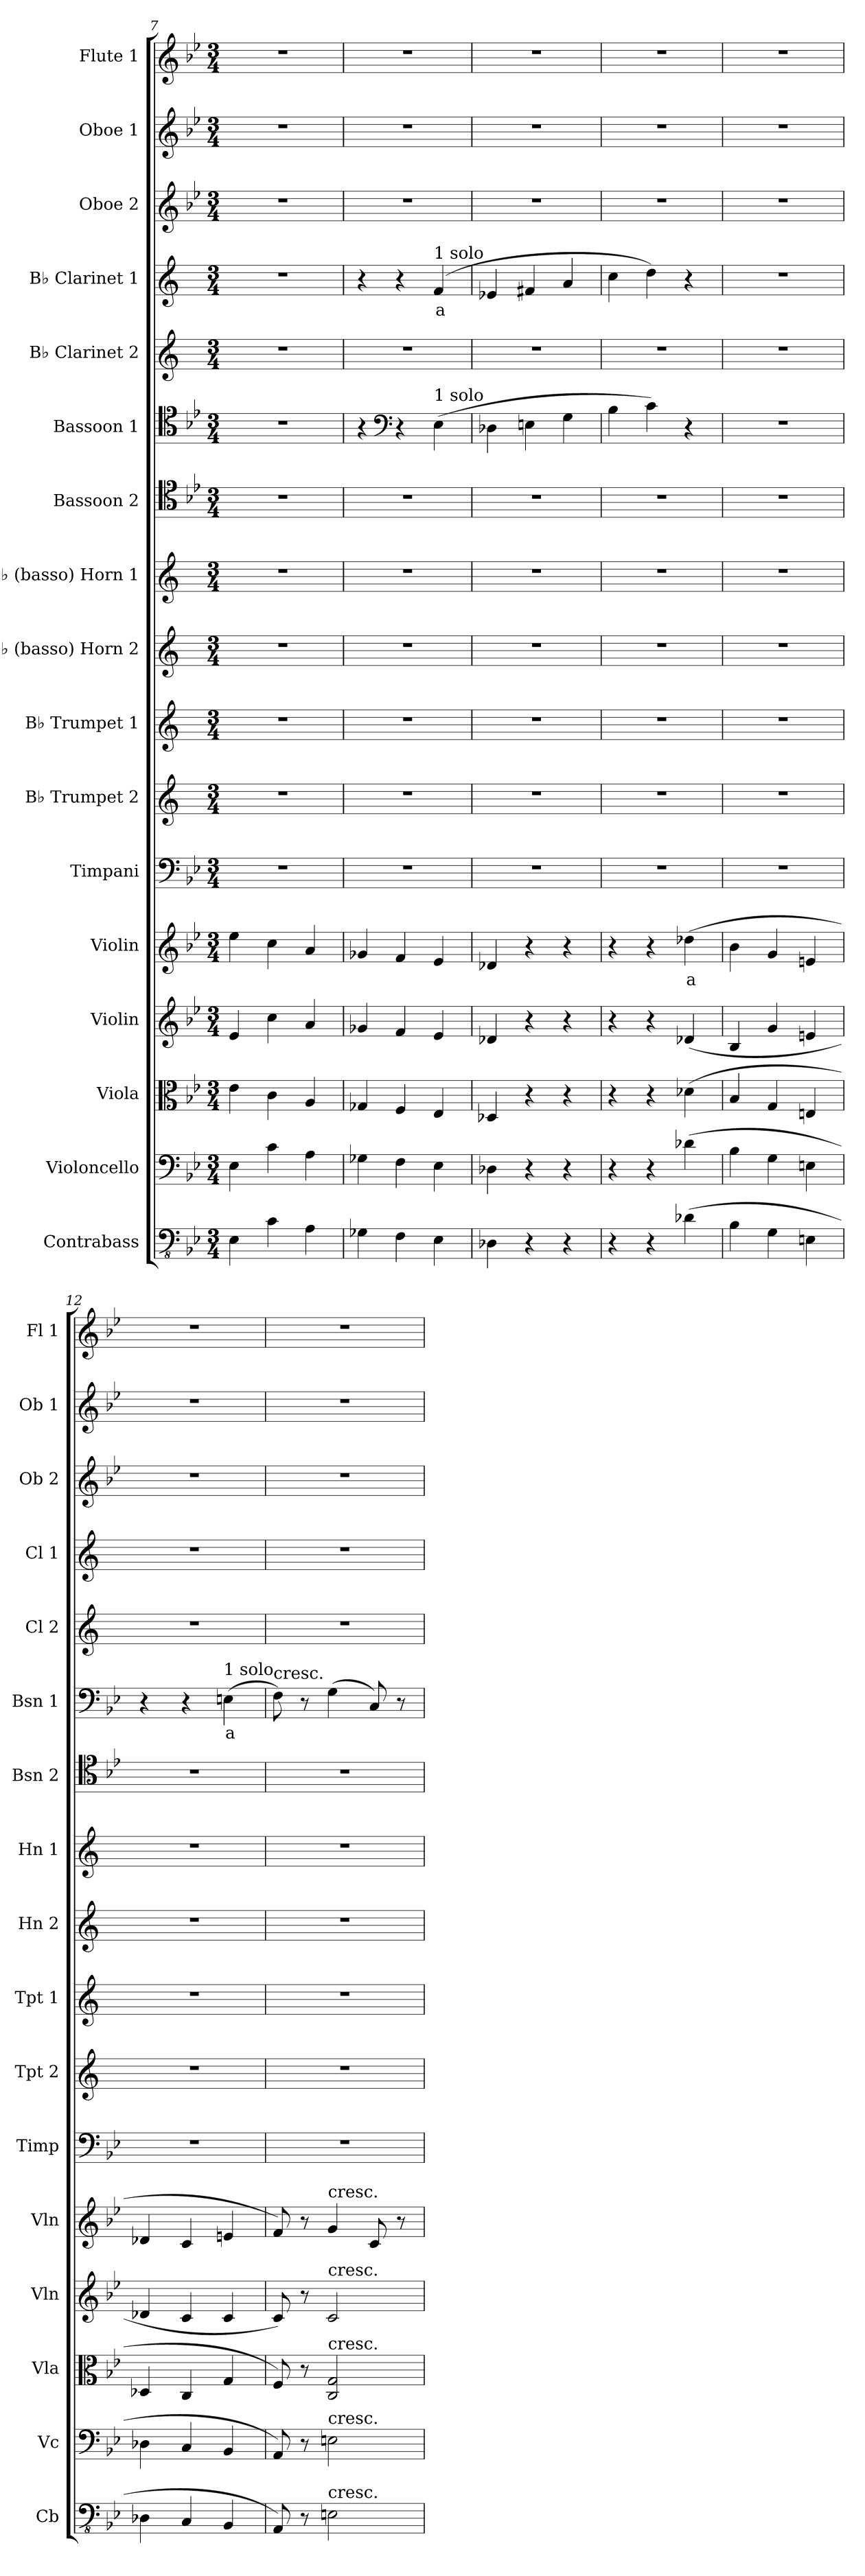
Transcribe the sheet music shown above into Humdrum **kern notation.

**kern	**kern	**kern	**kern	**kern	**text	**kern	**kern	**kern	**kern	**kern	**kern	**kern	**text	**kern	**kern	**text	**kern	**kern	**kern
*part17	*part16	*part15	*part14	*part13	*part13	*part12	*part11	*part10	*part9	*part8	*part7	*part6	*part6	*part5	*part4	*part4	*part3	*part2	*part1
*staff17	*staff16	*staff15	*staff14	*staff13	*staff13	*staff12	*staff11	*staff10	*staff9	*staff8	*staff7	*staff6	*staff6	*staff5	*staff4	*staff4	*staff3	*staff2	*staff1
*I"Contrabass	*I"Violoncello	*I"Viola	*I"Violin	*I"Violin	*	*I"Timpani	*I"B♭ Trumpet 2	*I"B♭ Trumpet 1	*I"B♭ (basso) Horn 2	*I"B♭ (basso) Horn 1	*I"Bassoon 2	*I"Bassoon 1	*	*I"B♭ Clarinet 2	*I"B♭ Clarinet 1	*	*I"Oboe 2	*I"Oboe 1	*I"Flute 1
*I'Cb	*I'Vc	*I'Vla	*I'Vln	*I'Vln	*	*I'Timp	*I'Tpt 2	*I'Tpt 1	*I'Hn 2	*I'Hn 1	*I'Bsn 2	*I'Bsn 1	*	*I'Cl 2	*I'Cl 1	*	*I'Ob 2	*I'Ob 1	*I'Fl 1
*clefFv4	*clefF4	*clefC3	*clefG2	*clefG2	*	*clefF4	*clefG2	*clefG2	*clefG2	*clefG2	*clefC4	*clefC4	*	*clefG2	*clefG2	*	*clefG2	*clefG2	*clefG2
*	*	*	*	*	*	*	*ITrd1c2	*ITrd1c2	*ITrd4c7	*ITrd4c7	*	*	*	*ITrd1c2	*ITrd1c2	*	*	*	*
*k[b-e-]	*k[b-e-]	*k[b-e-]	*k[b-e-]	*k[b-e-]	*	*k[b-e-]	*k[b-e-]	*k[b-e-]	*k[b-]	*k[b-]	*k[b-e-]	*k[b-e-]	*	*k[b-e-]	*k[b-e-]	*	*k[b-e-]	*k[b-e-]	*k[b-e-]
*M3/4	*M3/4	*M3/4	*M3/4	*M3/4	*	*M3/4	*M3/4	*M3/4	*M3/4	*M3/4	*M3/4	*M3/4	*	*M3/4	*M3/4	*	*M3/4	*M3/4	*M3/4
=7	=7	=7	=7	=7	=7	=7	=7	=7	=7	=7	=7	=7	=7	=7	=7	=7	=7	=7	=7
4EE-\	4E-\	4e-\	4e-/	4ee-\	.	2.r	2.r	2.r	2.r	2.r	2.r	2.r	.	2.r	2.r	.	2.r	2.r	2.r
4C\	4c\	4c\	4cc\	4cc\	.	.	.	.	.	.	.	.	.	.	.	.	.	.	.
4AA\	4A\	4A/	4a/	4a/	.	.	.	.	.	.	.	.	.	.	.	.	.	.	.
=8	=8	=8	=8	=8	=8	=8	=8	=8	=8	=8	=8	=8	=8	=8	=8	=8	=8	=8	=8
4GG-X\	4G-X\	4G-X/	4g-X/	4g-X/	.	2.r	2.r	2.r	2.r	2.r	2.r	4r	.	2.r	4r	.	2.r	2.r	2.r
*	*	*	*	*	*	*	*	*	*	*	*	*clefF4	*	*	*	*	*	*	*
4FF\	4F\	4F/	4f/	4f/	.	.	.	.	.	.	.	4r	.	.	4r	.	.	.	.
!	!	!	!	!	!	!	!	!	!	!	!	!	!	!	!LO:TX:a:t=1 solo	!	!	!	!
!	!	!	!	!	!	!	!	!	!	!	!	!LO:TX:a:t=1 solo	!	!	!	!	!	!	!
!	!	!	!	!	!	!	!	!	!	!	!	!	!	!	!	!LO:LY:b:color=#FF0000	!	!	!
4EE-\	4E-\	4E-/	4e-/	4e-/	.	.	.	.	.	.	.	(>4E-\	.	.	(>4e-/	a	.	.	.
!!LO:PB:g=z
=9	=9	=9	=9	=9	=9	=9	=9	=9	=9	=9	=9	=9	=9	=9	=9	=9	=9	=9	=9
4DD-X\	4D-X\	4D-X/	4d-X/	4d-X/	.	2.r	2.r	2.r	2.r	2.r	2.r	4D-X\	.	2.r	4d-X/	.	2.r	2.r	2.r
4r	4r	4r	4r	4r	.	.	.	.	.	.	.	4En\	.	.	4en/	.	.	.	.
4r	4r	4r	4r	4r	.	.	.	.	.	.	.	4G\	.	.	4g/	.	.	.	.
=10	=10	=10	=10	=10	=10	=10	=10	=10	=10	=10	=10	=10	=10	=10	=10	=10	=10	=10	=10
4r	4r	4r	4r	4r	.	2.r	2.r	2.r	2.r	2.r	2.r	4B-\	.	2.r	4b-\	.	2.r	2.r	2.r
4r	4r	4r	4r	4r	.	.	.	.	.	.	.	4c\)	.	.	4cc\)	.	.	.	.
!	!	!	!	!	!LO:LY:b:color=#FF0000	!	!	!	!	!	!	!	!	!	!	!	!	!	!
(>4D-X\	(>4d-X\	(>4d-X\	(>4d-X/	(>4dd-X\	a	.	.	.	.	.	.	4r	.	.	4r	.	.	.	.
=11	=11	=11	=11	=11	=11	=11	=11	=11	=11	=11	=11	=11	=11	=11	=11	=11	=11	=11	=11
4BB-\	4B-\	4B-/	4B-/	4b-\	.	2.r	2.r	2.r	2.r	2.r	2.r	2.r	.	2.r	2.r	.	2.r	2.r	2.r
4GG\	4G\	4G/	4g/	4g/	.	.	.	.	.	.	.	.	.	.	.	.	.	.	.
4EEn\	4En\	4En/	4en/	4en/	.	.	.	.	.	.	.	.	.	.	.	.	.	.	.
=12	=12	=12	=12	=12	=12	=12	=12	=12	=12	=12	=12	=12	=12	=12	=12	=12	=12	=12	=12
4DD-X\	4D-X\	4D-X/	4d-X/	4d-X/	.	2.r	2.r	2.r	2.r	2.r	2.r	4r	.	2.r	2.r	.	2.r	2.r	2.r
4CC/	4C/	4C/	4c/	4c/	.	.	.	.	.	.	.	4r	.	.	.	.	.	.	.
!	!	!	!	!	!	!	!	!	!	!	!	!LO:TX:a:t=1 solo	!	!	!	!	!	!	!
!	!	!	!	!	!	!	!	!	!	!	!	!	!LO:LY:b:color=#FF0000	!	!	!	!	!	!
4BBB-/	4BB-/	4G/	4c/	4en/	.	.	.	.	.	.	.	(>4En\	a	.	.	.	.	.	.
=13	=13	=13	=13	=13	=13	=13	=13	=13	=13	=13	=13	=13	=13	=13	=13	=13	=13	=13	=13
!	!	!	!	!	!	!	!	!	!	!	!	!LO:TX:a:t=cresc.	!	!	!	!	!	!	!
8AAA/)	8AA/)	8F/)	8c/)	8f/)	.	2.r	2.r	2.r	2.r	2.r	2.r	8F\)	.	2.r	2.r	.	2.r	2.r	2.r
8r	8r	8r	8r	8r	.	.	.	.	.	.	.	8r	.	.	.	.	.	.	.
!	!	!	!	!LO:TX:a:t=cresc.	!	!	!	!	!	!	!	!	!	!	!	!	!	!	!
!	!	!	!LO:TX:a:t=cresc.	!	!	!	!	!	!	!	!	!	!	!	!	!	!	!	!
!	!	!LO:TX:a:t=cresc.	!	!	!	!	!	!	!	!	!	!	!	!	!	!	!	!	!
!	!LO:TX:a:t=cresc.	!	!	!	!	!	!	!	!	!	!	!	!	!	!	!	!	!	!
!LO:TX:a:t=cresc.	!	!	!	!	!	!	!	!	!	!	!	!	!	!	!	!	!	!	!
2EEn\	2En\	2C/ 2G/	2c/	4g/	.	.	.	.	.	.	.	(>4G\	.	.	.	.	.	.	.
.	.	.	.	8c/	.	.	.	.	.	.	.	8C/)	.	.	.	.	.	.	.
.	.	.	.	8r	.	.	.	.	.	.	.	8r	.	.	.	.	.	.	.
=	=	=	=	=	=	=	=	=	=	=	=	=	=	=	=	=	=	=	=
*-	*-	*-	*-	*-	*-	*-	*-	*-	*-	*-	*-	*-	*-	*-	*-	*-	*-	*-	*-
